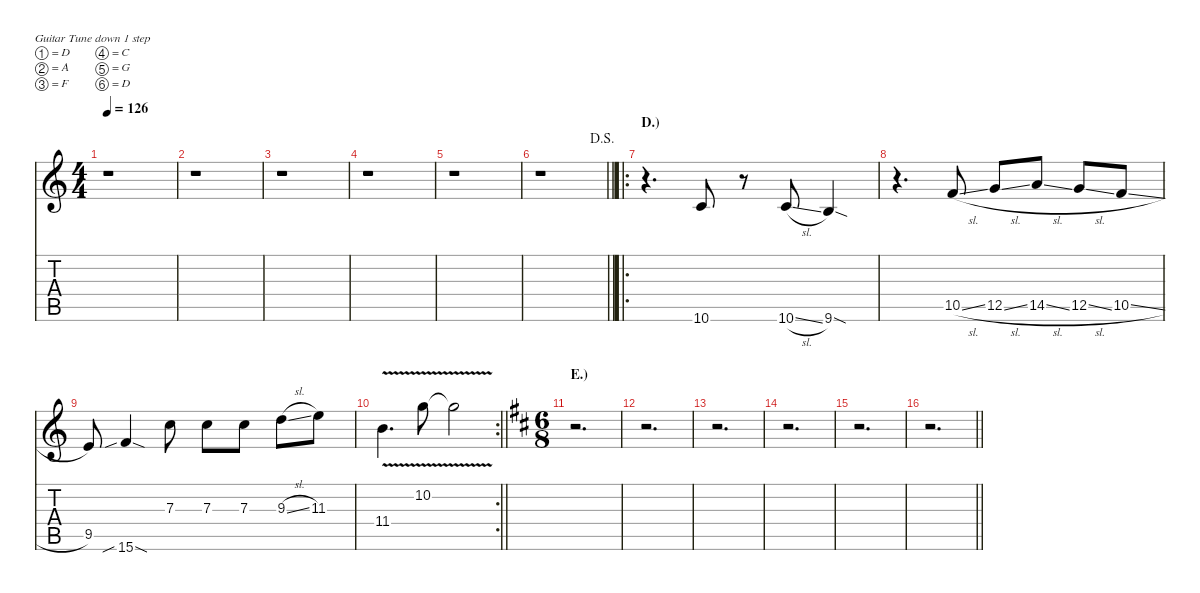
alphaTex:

\defaultSystemsLayout 4
\hideDynamics
\bracketExtendMode nobrackets
\singleTrackTrackNamePolicy hidden
\multiTrackTrackNamePolicy hidden
\firstSystemTrackNameMode fullname
\firstSystemTrackNameOrientation horizontal
\otherSystemsTrackNameOrientation horizontal
\track ("Gtr. 3 (elec. w/dist.)" "od.guit.") {instrument overdrivenguitar}
\staff {score tabs}
\tuning (D4 A3 F3 C3 G2 D2)
\ts (4 4)
\tempo 126
\clef g2
\ks c
r.1{dy f beam Down} |
r.1{beam Down} |
r.1{beam Down} |
r.1{beam Down} |
r.1{beam Down} |
\jump dalsegno
\barLineRight lightlight
r.1{beam Down} |
\ro
\section ("" "D.) ")
r.4{d beam Down} 10.6.8{beam Up} r.8{beam Up} 10.6{sl}.8{beam Up} 9.6{sod}.4{beam Up} |
r.4{d beam Down} 10.5{sl}.8{beam Up} 12.5{sl}.8{beam Up} 14.5{sl}.8{beam Up} 12.5{sl}.8{beam Up} 10.5{sl}.8{beam Up} |
9.5.8{beam Up} 15.6{sib sod}.4{beam Up} 7.3.8{beam Down} 7.3.8{beam Down} 7.3.8{beam Down} 9.3{sl}.8{beam Down} 11.3.8{beam Down} |
\rc 2
\barLineRight lightlight
11.4{v}.4{d beam Down} 10.2{v}.8{beam Down} 10.2{v t}.2{beam Down} |
\ts (6 8)
\beaming (8 3 3)
\section ("" "E.) ")
\ks d
r.2{d beam Down} |
r.2{d beam Down} |
r.2{d beam Down} |
r.2{d beam Down} |
r.2{d beam Down} |
\barLineRight lightlight
r.2{d beam Down}
